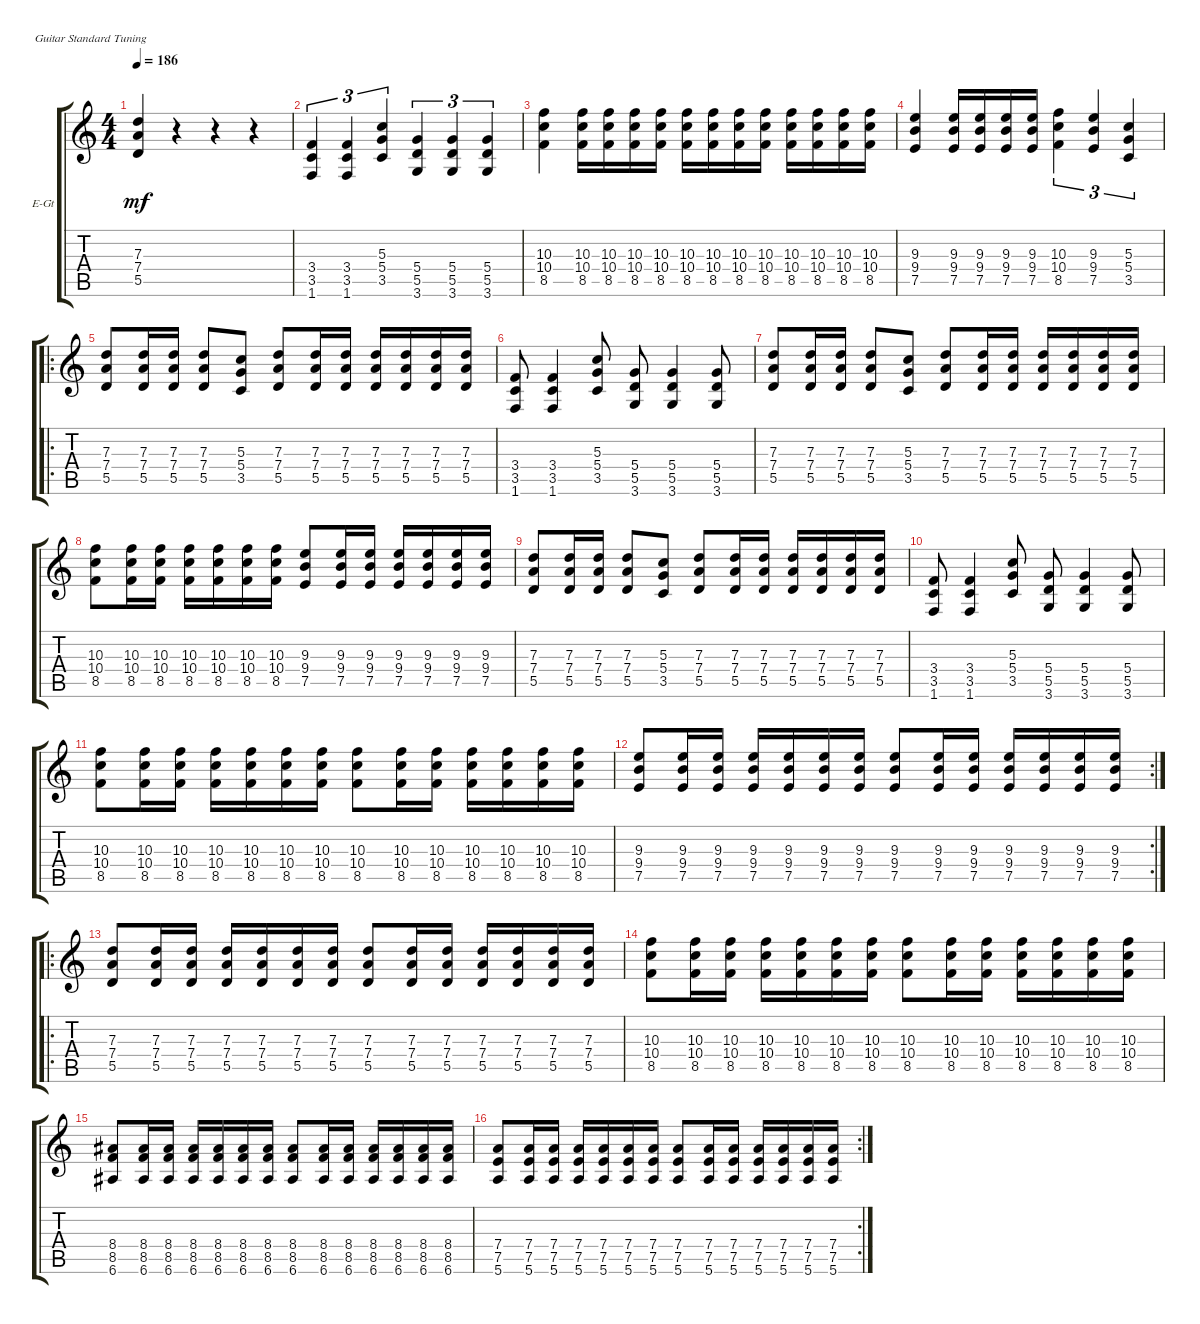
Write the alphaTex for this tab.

\defaultSystemsLayout 4
\bracketExtendMode groupsimilarinstruments
\firstSystemTrackNameOrientation horizontal
\otherSystemsTrackNameOrientation horizontal
\track ("Electric Guitar" "E-Gt") {instrument overdrivenguitar}
\staff {score tabs}
\tuning (E4 B3 G3 D3 A2 E2)
\ts (4 4)
\tempo 186
\clef g2
\ks c
(5.5 7.4 7.3).4{dy mf} r.4 r.4 r.4 |
(1.6 3.5 3.4).4{tu (3 2)} (1.6 3.4 3.5).4{tu (3 2)} (3.5 5.4 5.3).4{tu (3 2)} (3.6 5.5 5.4).4{tu (3 2)} (3.6 5.4 5.5).4{tu (3 2)} (3.6 5.5 5.4).4{tu (3 2)} |
(8.5 10.4 10.3).4 (8.5 10.4 10.3).16 (8.5 10.4 10.3).16 (8.5 10.4 10.3).16 (8.5 10.4 10.3).16 (8.5 10.4 10.3).16 (8.5 10.4 10.3).16 (8.5 10.4 10.3).16 (8.5 10.4 10.3).16 (8.5 10.4 10.3).16 (8.5 10.4 10.3).16 (8.5 10.4 10.3).16 (8.5 10.4 10.3).16 |
(7.5 9.4 9.3).4 (7.5 9.4 9.3).16 (7.5 9.4 9.3).16 (7.5 9.4 9.3).16 (7.5 9.4 9.3).16 (8.5 10.4 10.3).4{tu (3 2)} (7.5 9.4 9.3).4{tu (3 2)} (3.5 5.4 5.3).4{tu (3 2)} |
\ro
(5.5 7.4 7.3).8 (5.5 7.4 7.3).16 (5.5 7.4 7.3).16 (5.5 7.4 7.3).8 (3.5 5.4 5.3).8 (5.5 7.4 7.3).8 (5.5 7.4 7.3).16 (5.5 7.4 7.3).16 (5.5 7.4 7.3).16 (5.5 7.4 7.3).16 (5.5 7.4 7.3).16 (5.5 7.4 7.3).16 |
(1.6 3.5 3.4).8 (1.6 3.5 3.4).4 (3.5 5.4 5.3).8 (3.6 5.5 5.4).8 (3.6 5.5 5.4).4 (3.6 5.5 5.4).8 |
(5.5 7.4 7.3).8 (5.5 7.4 7.3).16 (5.5 7.4 7.3).16 (5.5 7.4 7.3).8 (3.5 5.4 5.3).8 (5.5 7.4 7.3).8 (5.5 7.4 7.3).16 (5.5 7.4 7.3).16 (5.5 7.4 7.3).16 (5.5 7.4 7.3).16 (5.5 7.4 7.3).16 (5.5 7.4 7.3).16 |
(8.5 10.4 10.3).8 (8.5 10.4 10.3).16 (8.5 10.4 10.3).16 (8.5 10.4 10.3).16 (8.5 10.4 10.3).16 (8.5 10.4 10.3).16 (8.5 10.4 10.3).16 (7.5 9.4 9.3).8 (7.5 9.4 9.3).16 (7.5 9.4 9.3).16 (7.5 9.4 9.3).16 (7.5 9.4 9.3).16 (7.5 9.4 9.3).16 (7.5 9.4 9.3).16 |
(5.5 7.4 7.3).8 (5.5 7.4 7.3).16 (5.5 7.4 7.3).16 (5.5 7.4 7.3).8 (3.5 5.4 5.3).8 (5.5 7.4 7.3).8 (5.5 7.4 7.3).16 (5.5 7.4 7.3).16 (5.5 7.4 7.3).16 (5.5 7.4 7.3).16 (5.5 7.4 7.3).16 (5.5 7.4 7.3).16 |
(1.6 3.5 3.4).8 (1.6 3.5 3.4).4 (3.5 5.4 5.3).8 (3.6 5.5 5.4).8 (3.6 5.5 5.4).4 (3.6 5.5 5.4).8 |
(8.5 10.4 10.3).8 (8.5 10.4 10.3).16 (8.5 10.4 10.3).16 (8.5 10.4 10.3).16 (8.5 10.4 10.3).16 (8.5 10.4 10.3).16 (8.5 10.4 10.3).16 (8.5 10.4 10.3).8 (8.5 10.4 10.3).16 (8.5 10.4 10.3).16 (8.5 10.4 10.3).16 (8.5 10.4 10.3).16 (8.5 10.4 10.3).16 (8.5 10.4 10.3).16 |
\rc 2
(7.5 9.4 9.3).8 (7.5 9.4 9.3).16 (7.5 9.4 9.3).16 (7.5 9.4 9.3).16 (7.5 9.4 9.3).16 (7.5 9.4 9.3).16 (7.5 9.4 9.3).16 (7.5 9.4 9.3).8 (7.5 9.4 9.3).16 (7.5 9.4 9.3).16 (7.5 9.4 9.3).16 (7.5 9.4 9.3).16 (7.5 9.4 9.3).16 (7.5 9.4 9.3).16 |
\ro
(5.5 7.4 7.3).8 (5.5 7.4 7.3).16 (5.5 7.4 7.3).16 (5.5 7.4 7.3).16 (5.5 7.4 7.3).16 (5.5 7.4 7.3).16 (5.5 7.4 7.3).16 (5.5 7.4 7.3).8 (5.5 7.4 7.3).16 (5.5 7.4 7.3).16 (5.5 7.4 7.3).16 (5.5 7.4 7.3).16 (5.5 7.4 7.3).16 (5.5 7.4 7.3).16 |
(8.5 10.4 10.3).8 (8.5 10.4 10.3).16 (8.5 10.4 10.3).16 (8.5 10.4 10.3).16 (8.5 10.4 10.3).16 (8.5 10.4 10.3).16 (8.5 10.4 10.3).16 (8.5 10.4 10.3).8 (8.5 10.4 10.3).16 (8.5 10.4 10.3).16 (8.5 10.4 10.3).16 (8.5 10.4 10.3).16 (8.5 10.4 10.3).16 (8.5 10.4 10.3).16 |
(8.5 8.4 6.6).8 (8.5 8.4 6.6).16 (8.5 8.4 6.6).16 (8.5 8.4 6.6).16 (8.5 8.4 6.6).16 (8.5 8.4 6.6).16 (8.5 8.4 6.6).16 (8.5 8.4 6.6).8 (8.5 8.4 6.6).16 (8.5 8.4 6.6).16 (8.5 8.4 6.6).16 (8.5 8.4 6.6).16 (8.5 8.4 6.6).16 (8.5 8.4 6.6).16 |
\rc 2
(7.5 7.4 5.6).8 (7.5 7.4 5.6).16 (7.5 7.4 5.6).16 (7.5 7.4 5.6).16 (7.5 7.4 5.6).16 (7.5 7.4 5.6).16 (7.5 7.4 5.6).16 (7.5 7.4 5.6).8 (7.5 7.4 5.6).16 (7.5 7.4 5.6).16 (7.5 7.4 5.6).16 (7.5 7.4 5.6).16 (7.5 7.4 5.6).16 (7.5 7.4 5.6).16
